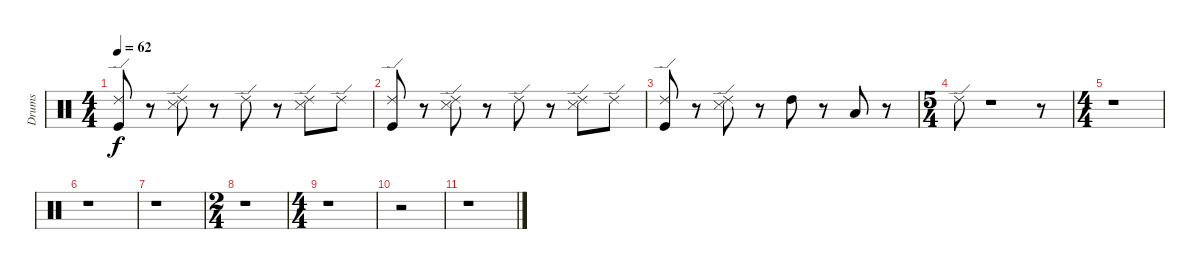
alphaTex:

\track ("Drums" "Drums") {instrument percussion}
\staff {score}
\articulation defaults
\ts (4 4)
\tempo 62
\clef neutral
\ks c
("Kick (hit)" "Ride (edge) 2").8{dy f} r.8 ("Snare (side stick) 3" "Ride (edge) 2").8 r.8 "Ride (edge) 2".8 r.8 ("Snare (side stick) 3" "Ride (edge) 2").8 "Ride (edge) 2".8 |
("Kick (hit)" "Ride (edge) 2").8 r.8 ("Snare (side stick) 3" "Ride (edge) 2").8 r.8 "Ride (edge) 2".8 r.8 ("Snare (side stick) 3" "Ride (edge) 2").8 "Ride (edge) 2".8 |
("Kick (hit)" "Ride (edge) 2").8 r.8 ("Snare (side stick) 3" "Ride (edge) 2").8 r.8 "High Tom (hit)".8 r.8 "Low Tom (hit)".8 r.8 |
\ts (5 4)
"Ride (edge) 2".8 r.1 r.8 |
\ts (4 4)
r.1 |
r.1 |
r.1 |
\ts (2 4)
r.1 |
\ts (4 4)
r.1 |
r.2 |
r.1
